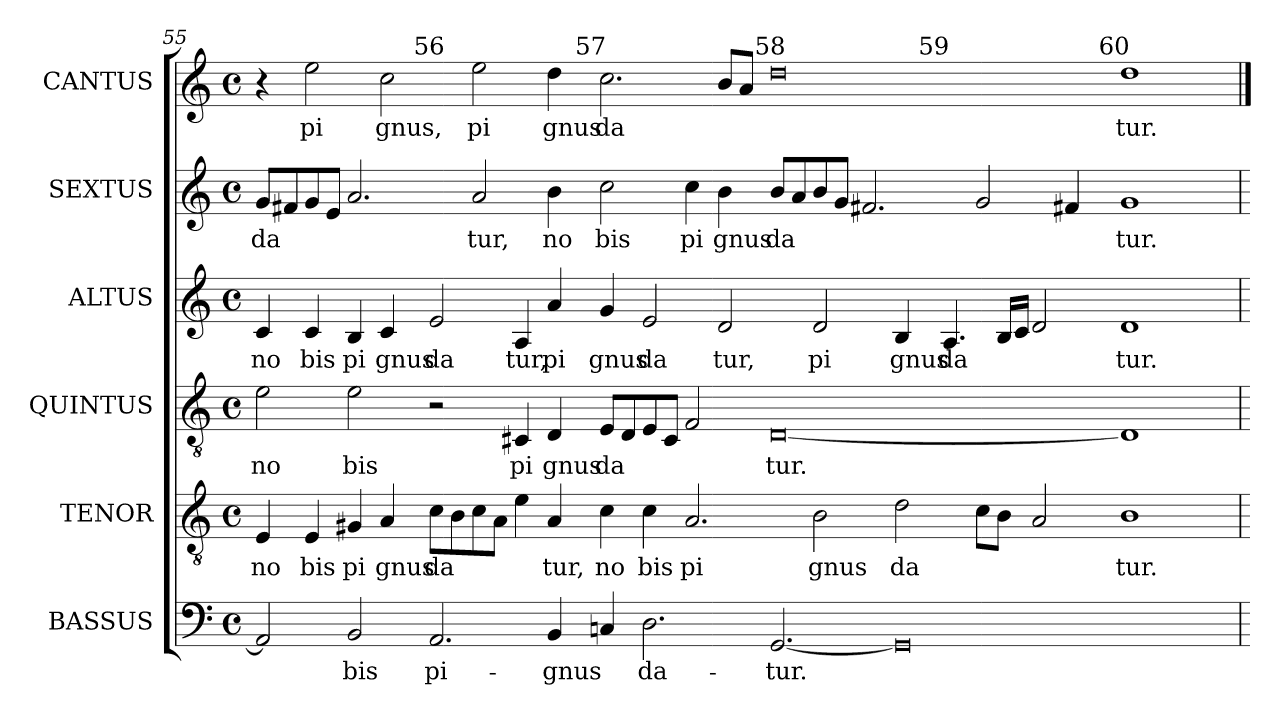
**kern	**text	**kern	**text	**kern	**text	**kern	**text	**kern	**text	**kern	**text
*part6	*part6	*part5	*part5	*part4	*part4	*part3	*part3	*part2	*part2	*part1	*part1
*staff6	*staff6	*staff5	*staff5	*staff4	*staff4	*staff3	*staff3	*staff2	*staff2	*staff1	*staff1
*I"BASSUS	*	*I"TENOR	*	*I"QUINTUS	*	*I"ALTUS	*	*I"SEXTUS	*	*I"CANTUS	*
*I'B	*	*I'T	*	*I'Q	*	*I'A	*	*I'S	*	*I'C	*
!!LO:LB:g=z
*clefF4	*	*clefGv2	*	*clefGv2	*	*clefG2	*	*clefG2	*	*clefG2	*
*M4/4	*	*M4/4	*	*M4/4	*	*M4/4	*	*M4/4	*	*M4/4	*
*met(c)	*	*met(c)	*	*met(c)	*	*met(c)	*	*met(c)	*	*met(c)	*
=55	=55	=55	=55	=55	=55	=55	=55	=55	=55	=55	=55
!	!	!	!LO:LY:b:cj	!	!LO:LY:b:cj	!	!LO:LY:b:cj	!	!LO:LY:b	!	!
*	*	*	*	*	*	*	*	*	*	*^	*
*	*	*	*	*	*	*	*	*	*	*	*^	*
*	*	*	*	*	*	*	*	*	*	*	*	*^	*
2AA/]	.	4E/	no	2e\	no	4c/	no	8g/L	da	4r	2ryy	1ryy	1ryy	.
.	.	.	.	.	.	.	.	8f#X/	.	.	.	.	.	.
!	!	!	!LO:LY:b:cj	!	!	!	!LO:LY:b:cj	!	!	!	!	!	!	!LO:LY:b:cj
.	.	4E/	bis	.	.	4c/	bis	8g/	.	2ee\	.	.	.	pi
.	.	.	.	.	.	.	.	8e/J	.	.	.	.	.	.
!	!LO:LY:b:cj	!	!LO:LY:b:cj	!	!LO:LY:b:cj	!	!LO:LY:b:cj	!	!	!	!	!	!	!
2BB/	bis	4G#X/	pi	2e\	bis	4B/	pi	2.a/	.	.	4ryy	.	.	.
!	!	!	!LO:LY:b:cj	!	!	!	!LO:LY:b:cj	!	!	!	!	!	!	!LO:LY:b:cj
.	.	4A/	gnus	.	.	4c/	gnus	.	.	2cc\	8ryy	.	.	gnus,
.	.	.	.	.	.	.	.	.	.	.	32.ryy	.	.	.
!	!	!	!	!	!	!	!	!	!	!	!LO:TX:a:t=56	!	!	!
.	.	.	.	.	.	.	.	.	.	.	1ryy	.	.	.
!	!LO:LY:b:cj	!	!LO:LY:b	!	!	!	!LO:LY:b:cj	!	!	!	!	!	!	!
2.AA/	pi-	8c\L	da	2r	.	2e/	da	.	.	.	.	2ryy	1ryy	.
.	.	8B\	.	.	.	.	.	.	.	.	.	.	.	.
!	!	!	!	!	!	!	!	!	!LO:LY:b:cj	!	!	!	!	!LO:LY:b:cj
.	.	8c\	.	.	.	.	.	2a/	tur,	2ee\	.	.	.	pi
.	.	8A\J	.	.	.	.	.	.	.	.	.	.	.	.
!	!	!	!	!	!LO:LY:b:cj	!	!LO:LY:b:cj	!	!	!	!	!	!	!
.	.	4e\	.	4C#X/	pi	4A/	tur,	.	.	.	.	4ryy	.	.
!	!LO:LY:b	!	!LO:LY:b:cj	!	!LO:LY:b:cj	!	!LO:LY:b:cj	!	!LO:LY:b:cj	!	!	!	!	!LO:LY:b:cj
4BB/	-gnus	4A/	tur,	4D/	gnus	4a/	pi	4b\	no	4dd\	.	8ryy	.	gnus
.	.	.	.	.	.	.	.	.	.	.	.	64ryy	.	.
!	!	!	!	!	!	!	!	!	!	!	!	!LO:TX:a:t=57	!	!
.	.	.	.	.	.	.	.	.	.	.	.	1ryy	.	.
.	.	.	.	.	.	.	.	.	.	.	1ryy	.	.	.
!	!	!	!LO:LY:b:cj	!	!LO:LY:b	!	!LO:LY:b:cj	!	!LO:LY:b:cj	!	!	!	!	!LO:LY:b:cj
4Cn/	.	4c\	no	8E/L	da	4g/	gnus	2cc\	bis	2.cc\	.	.	1ryy	da
.	.	.	.	8D/	.	.	.	.	.	.	.	.	.	.
!	!LO:LY:b:cj	!	!LO:LY:b:cj	!	!	!	!LO:LY:b:cj	!	!	!	!	!	!	!
2.D\	da-	4c\	bis	8E/	.	2e/	da	.	.	.	.	.	.	.
.	.	.	.	8C#/J	.	.	.	.	.	.	.	.	.	.
!	!	!	!LO:LY:b:cj	!	!	!	!	!	!LO:LY:b:cj	!	!	!	!	!
.	.	2.A/	pi	2F/	.	.	.	4cc\	pi	.	.	.	.	.
!	!	!	!	!	!	!	!LO:LY:b:cj	!	!LO:LY:b:cj	!	!	!	!	!
.	.	.	.	.	.	2d/	tur,	4b\	gnus	8b/L	.	.	.	.
.	.	.	.	.	.	.	.	.	.	8a/J	.	.	.	.
.	.	.	.	.	.	.	.	.	.	.	.	1ryy	.	.
!	!	!	!	!	!	!	!	!	!	!	!LO:TX:a:t=58	!	!	!
.	.	.	.	.	.	.	.	.	.	.	1ryy	.	.	.
!	!LO:LY:b	!	!	!	!LO:LY:b:cj	!	!	!	!LO:LY:b	!	!	!	!	!
[<2.GG/	-tur.	.	.	[<0D	tur.	.	.	8b/L	da	0dd	.	.	1ryy	.
.	.	.	.	.	.	.	.	8a/	.	.	.	.	.	.
!	!	!	!LO:LY:b:cj	!	!	!	!LO:LY:b:cj	!	!	!	!	!	!	!
.	.	2B\	gnus	.	.	2d/	pi	8b/	.	.	.	.	.	.
.	.	.	.	.	.	.	.	8g/J	.	.	.	.	.	.
.	.	.	.	.	.	.	.	2.f#X/	.	.	.	.	.	.
!	!	!	!LO:LY:b:cj	!	!	!	!LO:LY:b:cj	!	!	!	!	!	!	!
0GG]	.	2d\	da	.	.	4B/	gnus	.	.	.	.	.	.	.
!	!	!	!	!	!	!	!	!	!	!	!	!LO:TX:a:t=59	!	!
.	.	.	.	.	.	.	.	.	.	.	.	1ryy	.	.
.	.	.	.	.	.	.	.	.	.	.	1ryy	.	.	.
!	!	!	!	!	!	!	!LO:LY:b	!	!	!	!	!	!	!
.	.	.	.	.	.	4.A/	da	.	.	.	.	.	2ryy	.
.	.	8c\L	.	.	.	.	.	2g/	.	.	.	.	.	.
.	.	8B\J	.	.	.	16B/L	.	.	.	.	.	.	.	.
.	.	.	.	.	.	16c/J	.	.	.	.	.	.	.	.
.	.	2A/	.	.	.	2d/	.	.	.	.	.	.	4ryy	.
.	.	.	.	.	.	.	.	4f#X/	.	.	.	.	8ryy	.
.	.	.	.	.	.	.	.	.	.	.	.	.	32ryy	.
.	.	.	.	.	.	.	.	.	.	.	.	1ryy	.	.
!	!	!	!	!	!	!	!	!	!	!	!	!	!LO:TX:a:t=60	!
.	.	.	.	.	.	.	.	.	.	.	.	.	1ryy	.
.	.	.	.	.	.	.	.	.	.	.	1ryy	.	.	.
!	!	!	!LO:LY:b:cj	!	!	!	!LO:LY:b:cj	!	!LO:LY:b:cj	!	!	!	!	!LO:LY:b:cj
.	.	1B	tur.	1D]	.	1d	tur.	1g	tur.	1dd	.	.	.	tur.
4ryy	.	.	.	.	.	.	.	.	.	.	.	.	.	.
.	.	.	.	.	.	.	.	.	.	.	.	16..ryy	.	.
.	.	.	.	.	.	.	.	.	.	.	.	.	16.ryy	.
.	.	.	.	.	.	.	.	.	.	.	16ryy	.	.	.
.	.	.	.	.	.	.	.	.	.	.	64ryy	.	.	.
*	*	*	*	*	*	*	*	*	*	*v	*v	*v	*v	*
=	==	=	==	=	==	=	==	=	==	==	==
*-	*-	*-	*-	*-	*-	*-	*-	*-	*-	*-	*-
